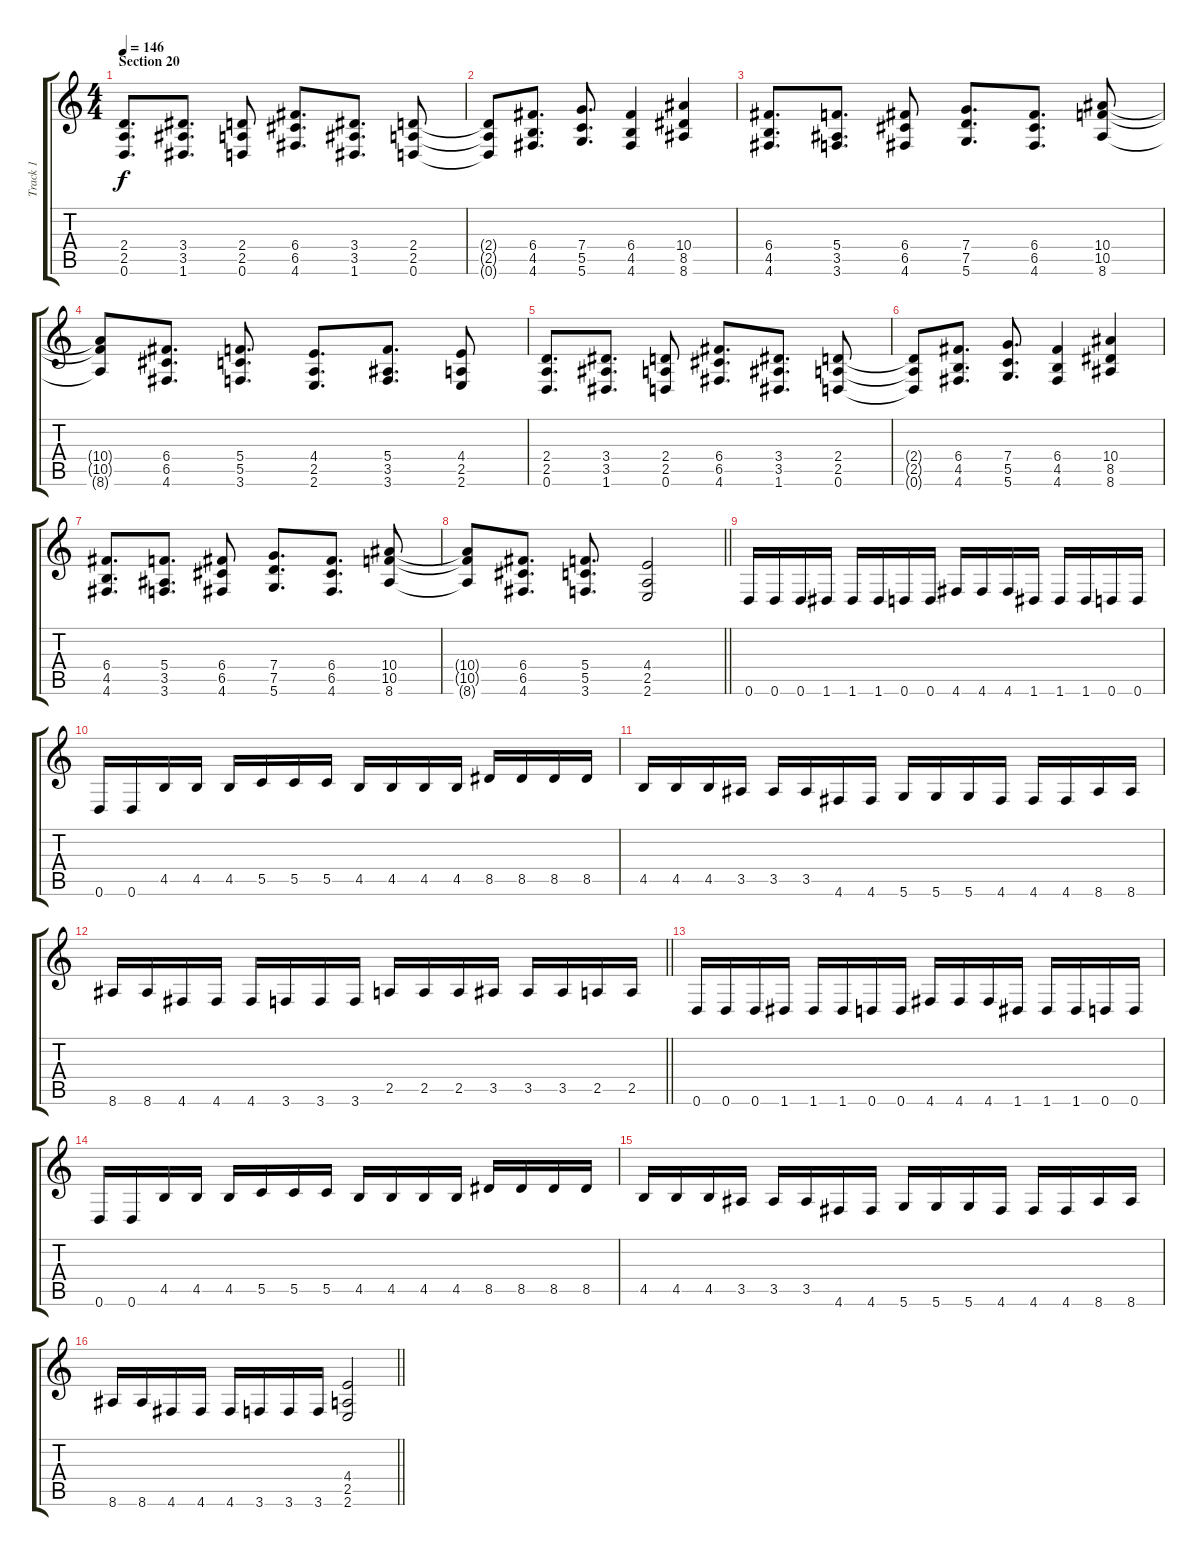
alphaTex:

\track ("Track 1" "Track 1") {instrument distortionguitar}
\staff {score tabs}
\tuning (D4 A3 F3 C3 G2 D2) {hide}
\ts (4 4)
\section ("" "Section 20")
\tempo 146
\clef g2
\ks c
(2.4 2.5 0.6).8{d dy f} (3.4 3.5 1.6).8{d} (2.4 2.5 0.6).8 (6.4 6.5 4.6).8{d} (3.4 3.5 1.6).8{d} (2.4 2.5 0.6).8 |
(2.4{t} 2.5{t} 0.6{t}).8 (6.4 4.5 4.6).8{d} (7.4 5.5 5.6).8{d} (6.4 4.5 4.6).4 (10.4 8.5 8.6).4 |
(6.4 4.5 4.6).8{d} (5.4 3.5 3.6).8{d} (6.4 6.5 4.6).8 (7.4 7.5 5.6).8{d} (6.4 6.5 4.6).8{d} (10.4 10.5 8.6).8 |
(10.4{t} 10.5{t} 8.6{t}).8 (6.4 6.5 4.6).8{d} (5.4 5.5 3.6).8{d} (4.4 2.5 2.6).8{d} (5.4 3.5 3.6).8{d} (4.4 2.5 2.6).8 |
(2.4 2.5 0.6).8{d} (3.4 3.5 1.6).8{d} (2.4 2.5 0.6).8 (6.4 6.5 4.6).8{d} (3.4 3.5 1.6).8{d} (2.4 2.5 0.6).8 |
(2.4{t} 2.5{t} 0.6{t}).8 (6.4 4.5 4.6).8{d} (7.4 5.5 5.6).8{d} (6.4 4.5 4.6).4 (10.4 8.5 8.6).4 |
(6.4 4.5 4.6).8{d} (5.4 3.5 3.6).8{d} (6.4 6.5 4.6).8 (7.4 7.5 5.6).8{d} (6.4 6.5 4.6).8{d} (10.4 10.5 8.6).8 |
\barLineRight lightlight
(10.4{t} 10.5{t} 8.6{t}).8 (6.4 6.5 4.6).8{d} (5.4 5.5 3.6).8{d} (4.4 2.5 2.6).2 |
0.6.16 0.6.16 0.6.16 1.6.16 1.6.16 1.6.16 0.6.16 0.6.16 4.6.16 4.6.16 4.6.16 1.6.16 1.6.16 1.6.16 0.6.16 0.6.16 |
0.6.16 0.6.16 4.5.16 4.5.16 4.5.16 5.5.16 5.5.16 5.5.16 4.5.16 4.5.16 4.5.16 4.5.16 8.5.16 8.5.16 8.5.16 8.5.16 |
4.5.16 4.5.16 4.5.16 3.5.16 3.5.16 3.5.16 4.6.16 4.6.16 5.6.16 5.6.16 5.6.16 4.6.16 4.6.16 4.6.16 8.6.16 8.6.16 |
\barLineRight lightlight
8.6.16 8.6.16 4.6.16 4.6.16 4.6.16 3.6.16 3.6.16 3.6.16 2.5.16 2.5.16 2.5.16 3.5.16 3.5.16 3.5.16 2.5.16 2.5.16 |
0.6.16 0.6.16 0.6.16 1.6.16 1.6.16 1.6.16 0.6.16 0.6.16 4.6.16 4.6.16 4.6.16 1.6.16 1.6.16 1.6.16 0.6.16 0.6.16 |
0.6.16 0.6.16 4.5.16 4.5.16 4.5.16 5.5.16 5.5.16 5.5.16 4.5.16 4.5.16 4.5.16 4.5.16 8.5.16 8.5.16 8.5.16 8.5.16 |
4.5.16 4.5.16 4.5.16 3.5.16 3.5.16 3.5.16 4.6.16 4.6.16 5.6.16 5.6.16 5.6.16 4.6.16 4.6.16 4.6.16 8.6.16 8.6.16 |
\barLineRight lightlight
8.6.16 8.6.16 4.6.16 4.6.16 4.6.16 3.6.16 3.6.16 3.6.16 (4.4 2.5 2.6).2
